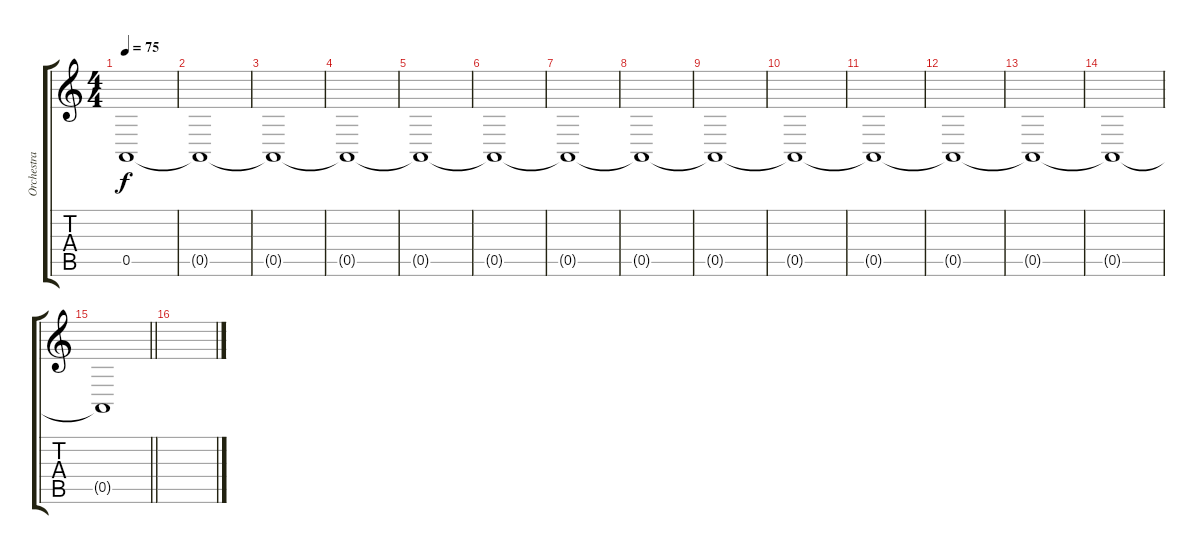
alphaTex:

\track ("Orchestra" "Orchestra") {instrument applause}
\staff {score tabs}
\tuning (E4 B3 G3 D3 A2 E2) {hide}
\ts (4 4)
\tempo 75
\clef g2
\ks c
0.5{t}.1{dy f} |
0.5{t}.1 |
0.5{t}.1 |
0.5{t}.1 |
0.5{t}.1 |
0.5{t}.1 |
0.5{t}.1 |
0.5{t}.1 |
0.5{t}.1 |
0.5{t}.1 |
0.5{t}.1 |
0.5{t}.1 |
0.5{t}.1 |
0.5{t}.1 |
\barLineRight lightlight
0.5{t}.1 |
\section ("" "")
